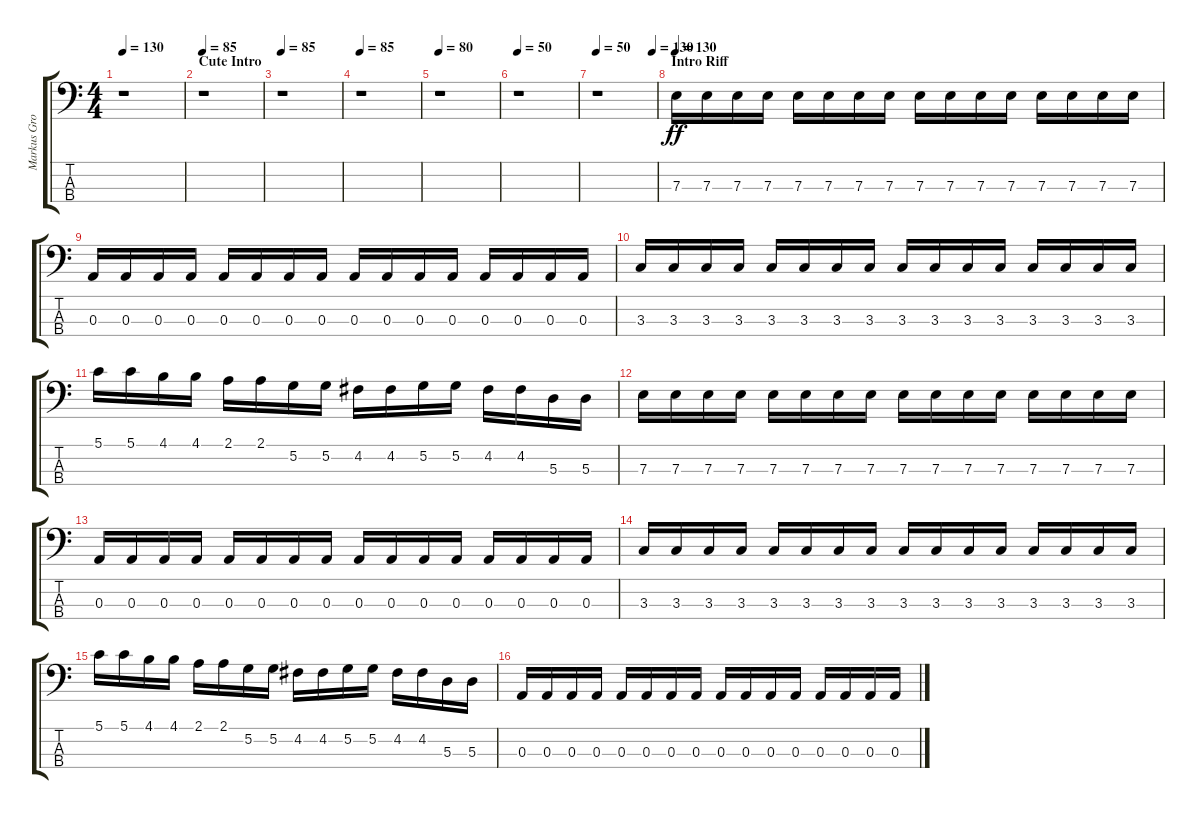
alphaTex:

\track ("Markus Grosskopf" "Markus Gro") {instrument electricbassfinger}
\staff {score tabs}
\tuning (G2 D2 A1 E1) {hide}
\ts (4 4)
\tempo 130
\clef f4
\ks c
r.1{dy ff instrument electricbassfinger} |
\section ("" "Cute Intro")
\tempo 85
r.1 |
\tempo 85
r.1 |
\tempo 85
r.1 |
\tempo 80
r.1 |
\tempo 50
r.1 |
\tempo 50
\tempo (130 0.9375)
r.1 |
\section ("" "Intro Riff")
\tempo 130
7.3.16 7.3.16 7.3.16 7.3.16 7.3.16 7.3.16 7.3.16 7.3.16 7.3.16 7.3.16 7.3.16 7.3.16 7.3.16 7.3.16 7.3.16 7.3.16 |
0.3.16 0.3.16 0.3.16 0.3.16 0.3.16 0.3.16 0.3.16 0.3.16 0.3.16 0.3.16 0.3.16 0.3.16 0.3.16 0.3.16 0.3.16 0.3.16 |
3.3.16 3.3.16 3.3.16 3.3.16 3.3.16 3.3.16 3.3.16 3.3.16 3.3.16 3.3.16 3.3.16 3.3.16 3.3.16 3.3.16 3.3.16 3.3.16 |
5.1.16 5.1.16 4.1.16 4.1.16 2.1.16 2.1.16 5.2.16 5.2.16 4.2.16 4.2.16 5.2.16 5.2.16 4.2.16 4.2.16 5.3.16 5.3.16 |
7.3.16 7.3.16 7.3.16 7.3.16 7.3.16 7.3.16 7.3.16 7.3.16 7.3.16 7.3.16 7.3.16 7.3.16 7.3.16 7.3.16 7.3.16 7.3.16 |
0.3.16 0.3.16 0.3.16 0.3.16 0.3.16 0.3.16 0.3.16 0.3.16 0.3.16 0.3.16 0.3.16 0.3.16 0.3.16 0.3.16 0.3.16 0.3.16 |
3.3.16 3.3.16 3.3.16 3.3.16 3.3.16 3.3.16 3.3.16 3.3.16 3.3.16 3.3.16 3.3.16 3.3.16 3.3.16 3.3.16 3.3.16 3.3.16 |
5.1.16 5.1.16 4.1.16 4.1.16 2.1.16 2.1.16 5.2.16 5.2.16 4.2.16 4.2.16 5.2.16 5.2.16 4.2.16 4.2.16 5.3.16 5.3.16 |
0.3.16 0.3.16 0.3.16 0.3.16 0.3.16 0.3.16 0.3.16 0.3.16 0.3.16 0.3.16 0.3.16 0.3.16 0.3.16 0.3.16 0.3.16 0.3.16
